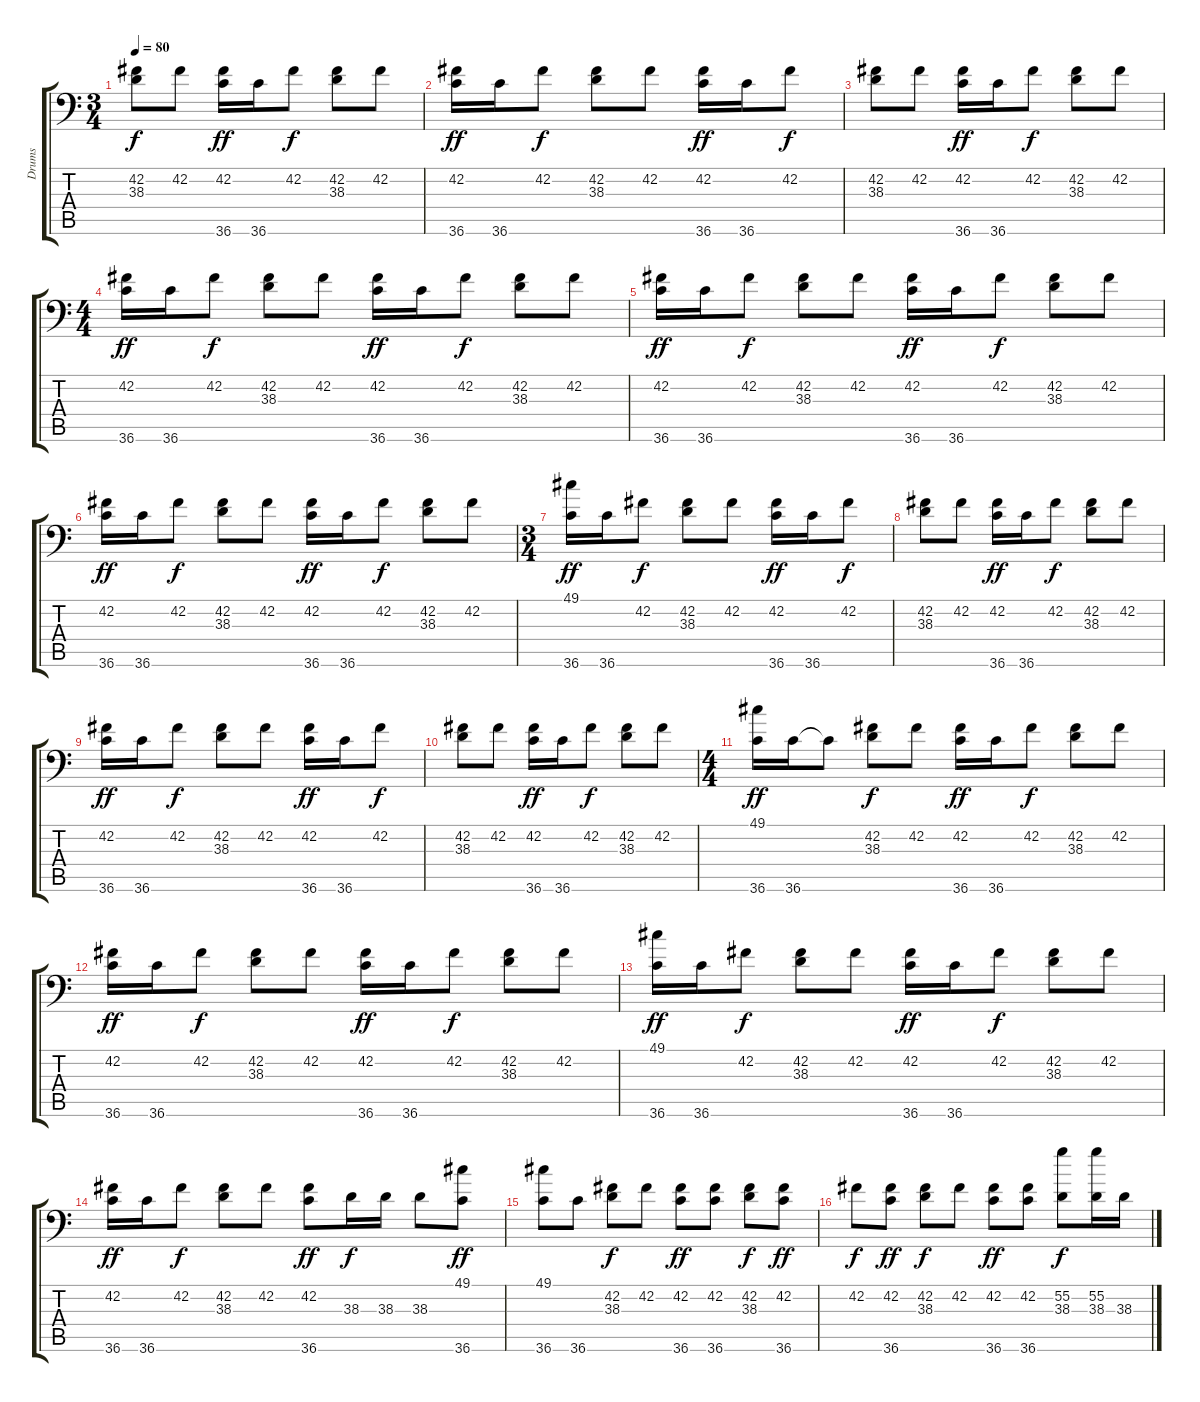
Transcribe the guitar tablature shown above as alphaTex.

\track ("Drums         " "Drums     ") {instrument acousticgrandpiano}
\staff {score tabs}
\tuning (C-1 C-1 C-1 C-1 C-1 C-1) {hide}
\ts (3 4)
\tempo 80
\clef f4
\ks c
(42.2 38.3).8{dy f} 42.2.8 (42.2 36.6).16{dy ff} 36.6.16 42.2.8{dy f} (42.2 38.3).8 42.2.8 |
(42.2 36.6).16{dy ff} 36.6.16 42.2.8{dy f} (42.2 38.3).8 42.2.8 (42.2 36.6).16{dy ff} 36.6.16 42.2.8{dy f} |
(42.2 38.3).8 42.2.8 (42.2 36.6).16{dy ff} 36.6.16 42.2.8{dy f} (42.2 38.3).8 42.2.8 |
\ts (4 4)
(42.2 36.6).16{dy ff} 36.6.16 42.2.8{dy f} (42.2 38.3).8 42.2.8 (42.2 36.6).16{dy ff} 36.6.16 42.2.8{dy f} (42.2 38.3).8 42.2.8 |
(42.2 36.6).16{dy ff} 36.6.16 42.2.8{dy f} (42.2 38.3).8 42.2.8 (42.2 36.6).16{dy ff} 36.6.16 42.2.8{dy f} (42.2 38.3).8 42.2.8 |
(42.2 36.6).16{dy ff} 36.6.16 42.2.8{dy f} (42.2 38.3).8 42.2.8 (42.2 36.6).16{dy ff} 36.6.16 42.2.8{dy f} (42.2 38.3).8 42.2.8 |
\ts (3 4)
(49.1 36.6).16{dy ff} 36.6.16 42.2.8{dy f} (42.2 38.3).8 42.2.8 (42.2 36.6).16{dy ff} 36.6.16 42.2.8{dy f} |
(42.2 38.3).8 42.2.8 (42.2 36.6).16{dy ff} 36.6.16 42.2.8{dy f} (42.2 38.3).8 42.2.8 |
(42.2 36.6).16{dy ff} 36.6.16 42.2.8{dy f} (42.2 38.3).8 42.2.8 (42.2 36.6).16{dy ff} 36.6.16 42.2.8{dy f} |
(42.2 38.3).8 42.2.8 (42.2 36.6).16{dy ff} 36.6.16 42.2.8{dy f} (42.2 38.3).8 42.2.8 |
\ts (4 4)
(49.1 36.6).16{dy ff} 36.6.16 36.6{t}.8 (42.2 38.3).8{dy f} 42.2.8 (42.2 36.6).16{dy ff} 36.6.16 42.2.8{dy f} (42.2 38.3).8 42.2.8 |
(42.2 36.6).16{dy ff} 36.6.16 42.2.8{dy f} (42.2 38.3).8 42.2.8 (42.2 36.6).16{dy ff} 36.6.16 42.2.8{dy f} (42.2 38.3).8 42.2.8 |
(49.1 36.6).16{dy ff} 36.6.16 42.2.8{dy f} (42.2 38.3).8 42.2.8 (42.2 36.6).16{dy ff} 36.6.16 42.2.8{dy f} (42.2 38.3).8 42.2.8 |
(42.2 36.6).16{dy ff} 36.6.16 42.2.8{dy f} (42.2 38.3).8 42.2.8 (42.2 36.6).8{dy ff} 38.3.16{dy f} 38.3.16 38.3.8 (49.1 36.6).8{dy ff} |
(49.1 36.6).8 36.6.8 (42.2 38.3).8{dy f} 42.2.8 (42.2 36.6).8{dy ff} (42.2 36.6).8 (42.2 38.3).8{dy f} (42.2 36.6).8{dy ff} |
42.2.8{dy f} (42.2 36.6).8{dy ff} (42.2 38.3).8{dy f} 42.2.8 (42.2 36.6).8{dy ff} (42.2 36.6).8 (55.2 38.3).8{dy f} (55.2 38.3).16 38.3.16
